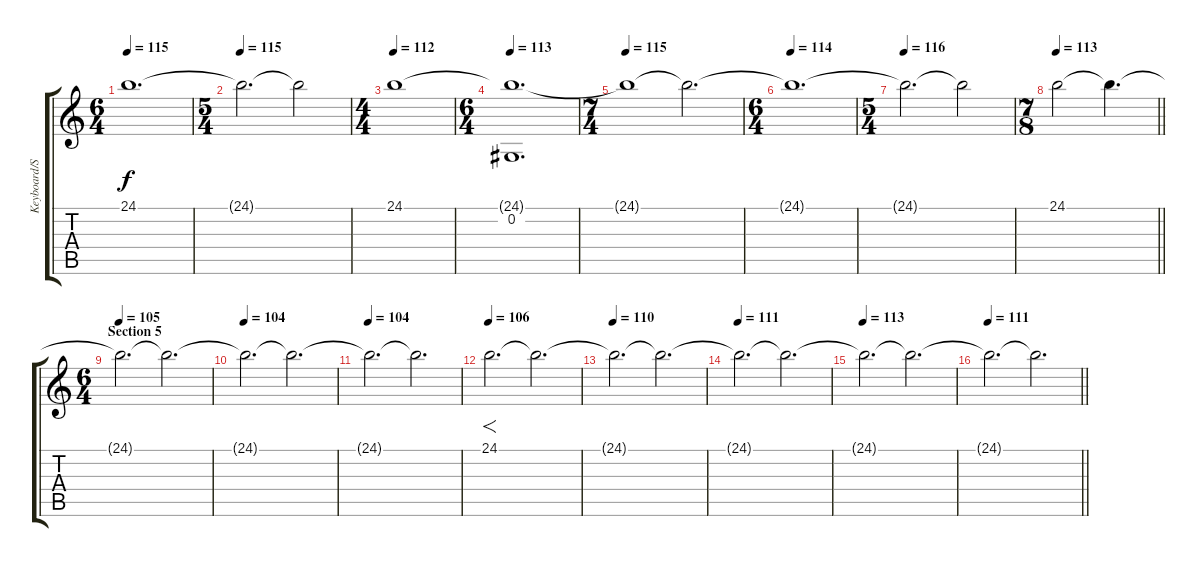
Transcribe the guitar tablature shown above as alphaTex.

\track ("Keyboard/Synth" "Keyboard/S") {instrument stringensemble1}
\staff {score tabs}
\tuning (B3 Ab3 E3 B2 Gb2 B1) {hide}
\ts (6 4)
\tempo 115
\clef g2
\ks c
24.1{t}.1{d dy f} |
\ts (5 4)
\tempo 115
24.1{t}.2{d} 24.1{t}.2 |
\ts (4 4)
\tempo 112
24.1.1 |
\ts (6 4)
\tempo 113
(24.1{t} 0.2).1{d} |
\ts (7 4)
\tempo 115
24.1{t}.1 24.1{t}.2{d} |
\ts (6 4)
\tempo 114
24.1{t}.1{d} |
\ts (5 4)
\tempo 116
24.1{t}.2{d} 24.1{t}.2 |
\ts (7 8)
\tempo 113
\barLineRight lightlight
24.1.2 24.1{t}.4{d volume 0} |
\ts (6 4)
\section ("" "Section 5")
\tempo 105
24.1{t}.2{d} 24.1{t}.2{d} |
\tempo 104
24.1{t}.2{d} 24.1{t}.2{d} |
\tempo 104
24.1{t}.2{d} 24.1{t}.2{d} |
\tempo 106
24.1.2{f d volume 10} 24.1{t}.2{d} |
\tempo 110
24.1{t}.2{d} 24.1{t}.2{d} |
\tempo 111
24.1{t}.2{d} 24.1{t}.2{d} |
\tempo 113
24.1{t}.2{d} 24.1{t}.2{d} |
\tempo 111
\barLineRight lightlight
24.1{t}.2{d} 24.1{t}.2{d}
